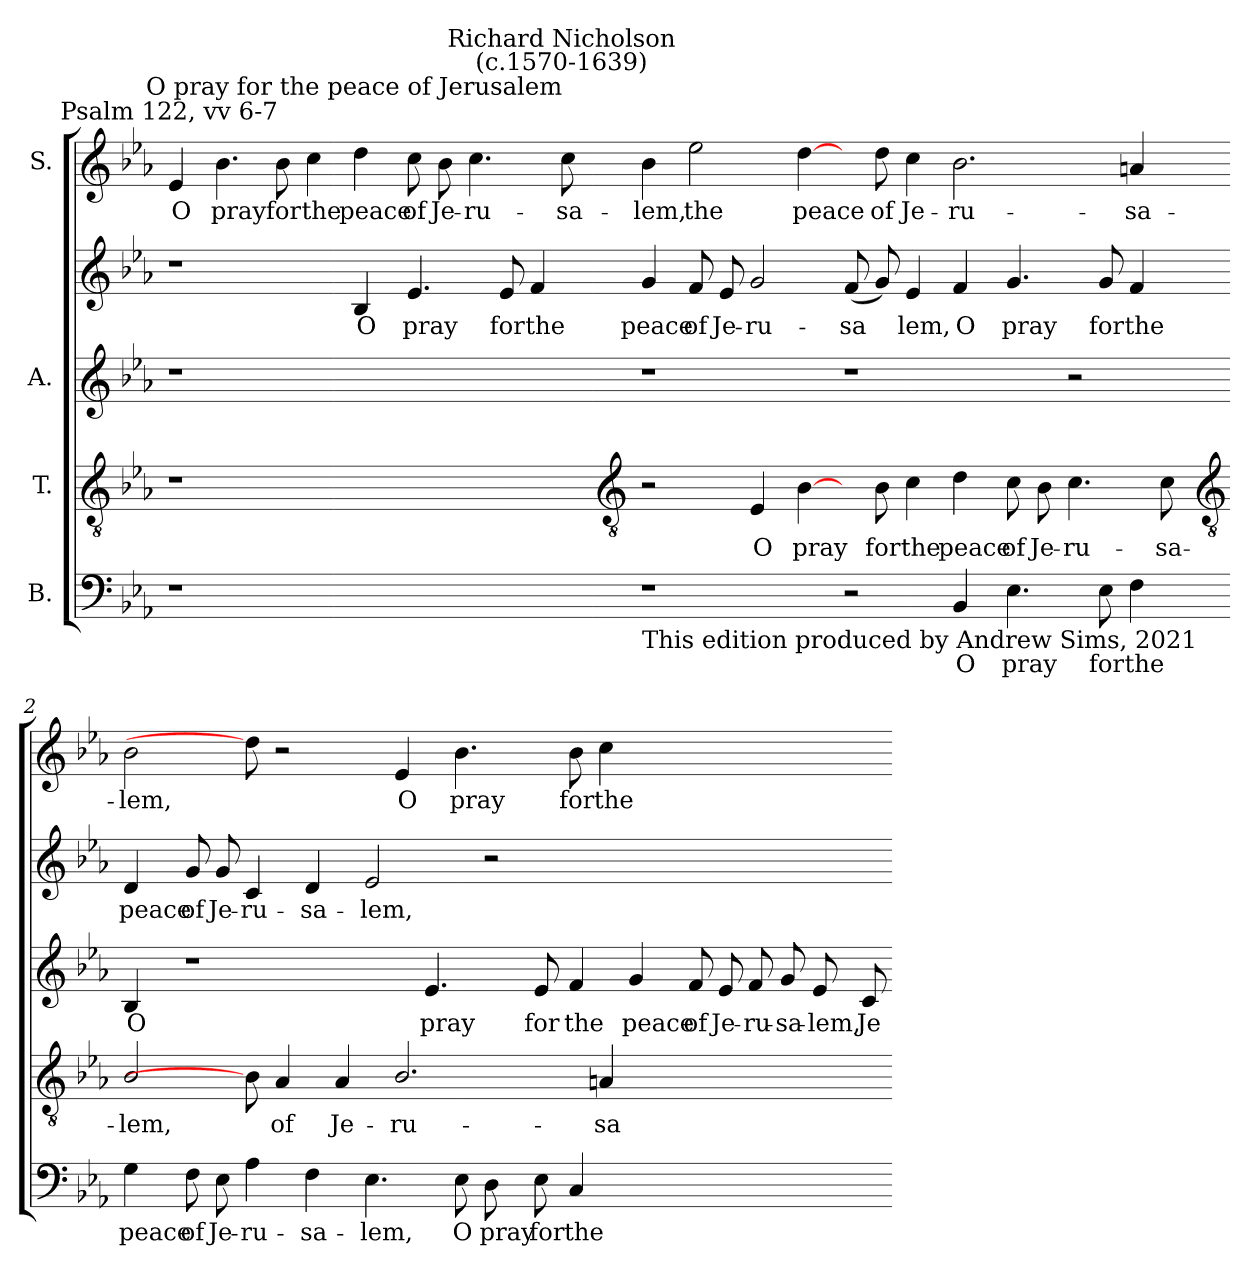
**kern	**text	**kern	**text	**kern	**text	**kern	**text	**kern	**text
*part4	*part4	*part3	*part3	*part2	*part2	*part2	*part2	*part1	*part1
*staff5	*staff5	*staff4	*staff4	*staff3	*staff3	*staff2	*staff2	*staff1	*staff1
*I"B.	*	*I"T.	*	*I"A.	*	*	*	*I"S.	*
*clefF4	*	*clefGv2	*	*clefG2	*	*clefG2	*	*clefG2	*
*k[b-e-a-]	*	*k[b-e-a-]	*	*k[b-e-a-]	*	*k[b-e-a-]	*	*k[b-e-a-]	*
*E-:	*	*E-:	*	*E-:	*	*E-:	*	*E-:	*
=	=	=	=	=	=	=	=	=	=
!	!	!	!	!	!	!	!	!LO:TX:a:cj:t=Psalm 122, vv 6-7	!
!	!	!	!	!	!	!	!	!	!LO:LY:b
1r	.	1r	.	1r	.	1r	.	4e-	O
!	!	!	!	!	!	!	!	!	!LO:LY:b
.	.	.	.	.	.	.	.	4.b-	pray
!	!	!	!	!	!	!	!	!	!LO:LY:b
.	.	.	.	.	.	.	.	8b-	for
!	!	!	!	!	!	!	!	!	!LO:LY:b
.	.	.	.	.	.	.	.	4cc	the
!	!	!	!	!	!	!	!	!LO:TX:a:cj:t=O pray for the peace of Jerusalem	!
!	!	!	!	!	!	!	!LO:LY:b	!	!LO:LY:b
1ryy	.	1ryy	.	1ryy	.	4B-	O	4dd	peace
!	!	!	!	!	!	!	!LO:LY:b	!	!LO:LY:b
.	.	.	.	.	.	4.e-	pray	8cc	of
!	!	!	!	!	!	!	!	!	!LO:LY:b
.	.	.	.	.	.	.	.	8b-	Je-
!	!	!	!	!	!	!	!	!	!LO:LY:b
.	.	.	.	.	.	.	.	4.cc	-ru-
!	!	!	!	!	!	!	!LO:LY:b	!	!
.	.	.	.	.	.	8e-	for	.	.
!	!	!	!	!	!	!	!LO:LY:b	!	!
.	.	.	.	.	.	4f	the	.	.
!	!	!	!	!	!	!	!	!LO:TX:a:cj:t=Richard Nicholson\n(c.1570-1639)	!
!	!	!	!	!	!	!	!	!	!LO:LY:b
.	.	.	.	.	.	.	.	8cc	-sa-
!!LO:LB:g=z
=1-	=1-	=1-	=1-	=1-	=1-	=1-	=1-	=1-	=1-
*	*	*clefGv2	*	*	*	*	*	*	*
!LO:TX:b:t=This edition produced by Andrew Sims, 2021	!	!	!	!	!	!	!	!	!
!	!	!	!	!	!	!	!LO:LY:b	!	!LO:LY:b
1r	.	2r	.	1r	.	4g	peace	4b-	-lem,
!	!	!	!	!	!	!	!LO:LY:b	!	!LO:LY:b
.	.	.	.	.	.	8f	of	2ee-	the
!	!	!	!	!	!	!	!LO:LY:b	!	!
.	.	.	.	.	.	8e-	Je-	.	.
!	!	!	!LO:LY:b	!	!	!	!LO:LY:b	!	!
.	.	4E-	O	.	.	2g	-ru-	.	.
!	!	!	!LO:LY:b	!	!	!	!	!	!LO:LY:b
.	.	[4B-	pray	.	.	.	.	[4dd	peace
!	!	!	!	!	!	!	!LO:LY:b	!	!
2r	.	8ryy	.	1r	.	(<8f	-sa	8ryy	.
!	!	!	!LO:LY:b	!	!	!	!	!	!LO:LY:b
.	.	8B-	for	.	.	8g)	.	8dd	of
!	!	!	!LO:LY:b	!	!	!	!LO:LY:b	!	!LO:LY:b
.	.	4c	the	.	.	4e-	lem,	4cc	Je-
!	!LO:LY:b	!	!LO:LY:b	!	!	!	!LO:LY:b	!	!LO:LY:b
4BB-	O	4d	peace	.	.	4f	O	2.b-	-ru-
!	!LO:LY:b	!	!LO:LY:b	!	!	!	!LO:LY:b	!	!
4.E-	pray	8c	of	.	.	4.g	pray	.	.
!	!	!	!LO:LY:b	!	!	!	!	!	!
.	.	8B-	Je-	.	.	.	.	.	.
!	!	!	!LO:LY:b	!	!	!	!	!	!
.	.	4.c	-ru-	2r	.	.	.	.	.
!	!LO:LY:b	!	!	!	!	!	!LO:LY:b	!	!
8E-	for	.	.	.	.	8g	for	.	.
!	!LO:LY:b	!	!	!	!	!	!LO:LY:b	!	!LO:LY:b
4F	the	.	.	.	.	4f	the	4an	-sa-
!	!	!	!LO:LY:b	!	!	!	!	!	!
.	.	8c	-sa-	.	.	.	.	.	.
!!LO:LB:g=z
=2-	=2-	=2-	=2-	=2-	=2-	=2-	=2-	=2-	=2-
*	*	*clefGv2	*	*	*	*	*	*	*
!	!LO:LY:b	!	!LO:LY:b	!	!LO:LY:b	!	!LO:LY:b	!	!LO:LY:b
4G	peace	2B-/	-lem,	4B-	O	4d	peace	2b-	-lem,
!	!LO:LY:b	!	!	!	!	!	!LO:LY:b	!	!
8F	of	.	.	1r	.	8g	of	.	.
!	!LO:LY:b	!	!	!	!	!	!LO:LY:b	!	!
8E-	Je-	.	.	.	.	8g	Je-	.	.
!	!LO:LY:b	!	!	!	!	!	!LO:LY:b	!	!
4A-	-ru-	8B-]	.	.	.	4c	-ru-	8dd]	.
!	!	!	!LO:LY:b	!	!	!	!	!	!
.	.	4A-/	of	.	.	.	.	2r	.
!	!LO:LY:b	!	!	!	!	!	!LO:LY:b	!	!
4F	-sa-	.	.	.	.	4d	-sa-	.	.
!	!	!	!LO:LY:b	!	!	!	!	!	!
.	.	4A-/	Je-	.	.	.	.	.	.
!	!LO:LY:b	!	!	!	!	!	!LO:LY:b	!	!
4.E-	-lem,	.	.	.	.	2e-	-lem,	.	.
!	!	!	!LO:LY:b	!	!	!	!	!	!LO:LY:b
.	.	2.B-/	-ru-	.	.	.	.	4e-	O
!	!	!	!	!	!LO:LY:b	!	!	!	!
.	.	.	.	4.e-	pray	.	.	.	.
!	!LO:LY:b	!	!	!	!	!	!	!	!LO:LY:b
8E-	O	.	.	.	.	.	.	4.b-	pray
!	!LO:LY:b	!	!	!	!	!	!	!	!
8D	pray	.	.	.	.	2r	.	.	.
!	!LO:LY:b	!	!	!	!LO:LY:b	!	!	!	!
8E-	for	.	.	8e-	for	.	.	.	.
!	!LO:LY:b	!	!	!	!LO:LY:b	!	!	!	!LO:LY:b
4C	the	.	.	4f	the	.	.	8b-	for
!	!	!	!LO:LY:b	!	!	!	!	!	!LO:LY:b
.	.	4An	-sa-	.	.	.	.	4cc	the
!	!	!	!	!	!LO:LY:b	!	!	!	!
1ryy	.	.	.	4g	peace	1ryy	.	.	.
.	.	2..ryy	.	.	.	.	.	2..ryy	.
!	!	!	!	!	!LO:LY:b	!	!	!	!
.	.	.	.	8f	of	.	.	.	.
!	!	!	!	!	!LO:LY:b	!	!	!	!
.	.	.	.	8e-	Je-	.	.	.	.
!	!	!	!	!	!LO:LY:b	!	!	!	!
.	.	.	.	8f	-ru-	.	.	.	.
!	!	!	!	!	!LO:LY:b	!	!	!	!
.	.	.	.	8g	-sa-	.	.	.	.
!	!	!	!	!	!LO:LY:b	!	!	!	!
.	.	.	.	8e-	-lem,	.	.	.	.
!	!	!	!	!	!LO:LY:b	!	!	!	!
.	.	.	.	8c	Je-	.	.	.	.
=-	=-	=-	=-	=-	=-	=-	=-	=-	=-
*-	*-	*-	*-	*-	*-	*-	*-	*-	*-
